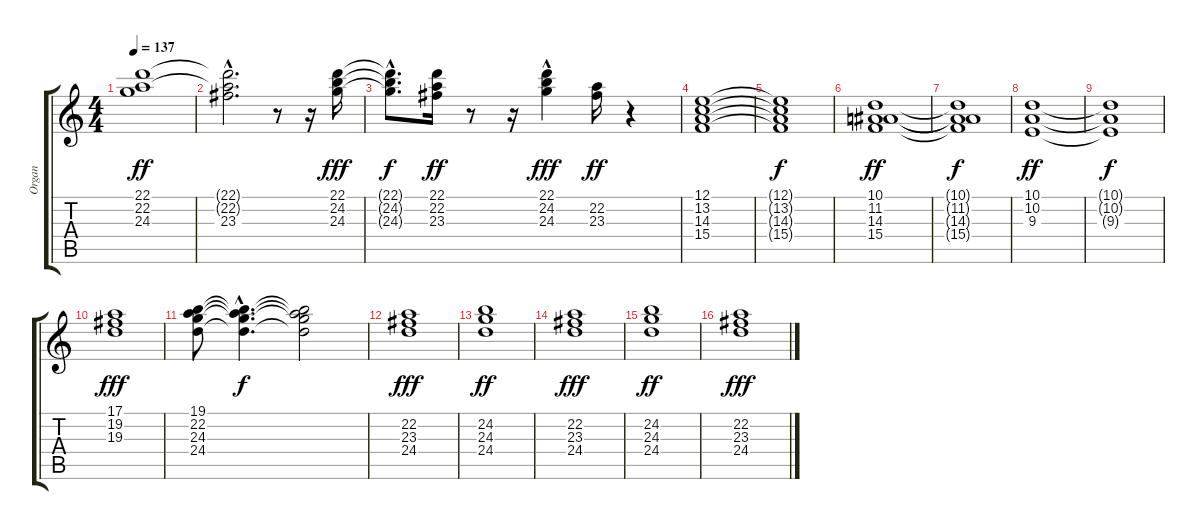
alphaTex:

\track ("Organ" "Organ") {instrument rockorgan}
\staff {score tabs}
\tuning (E4 B3 G3 D3 A2 E2) {hide}
\ts (4 4)
\tempo 137
\clef g2
\ks c
(22.1{t} 22.2{t} 24.3).1{dy ff} |
(22.1{hac t} 22.2{hac t} 23.3{hac}).2{d} r.8 r.16 (22.1 24.2 24.3).16{dy fff volume 15} |
(22.1{hac t} 24.2{hac t} 24.3{hac t}).8{d dy f} (22.1 22.2 23.3).16{dy ff} r.8 r.16 (22.1 24.2{hac} 24.3{hac}).4{dy fff} (22.2 23.3).16{dy ff} r.4 |
(12.1 13.2 14.3 15.4).1{volume 12} |
(12.1{t} 13.2{t} 14.3{t} 15.4{t}).1{dy f} |
(10.1 11.2 14.3 15.4).1{dy ff} |
(10.1{t} 11.2{t} 14.3{t} 15.4{t}).1{dy f} |
(10.1 10.2 9.3).1{dy ff} |
(10.1{t} 10.2{t} 9.3{t}).1{dy f} |
(17.1 19.2 19.3).1{dy fff} |
(19.1 22.2 24.3 24.4).8 (19.1{hac t} 22.2{t} 24.3{hac t} 24.4{hac t}).4{d dy f} (19.1{t} 22.2{t} 24.3{t} 24.4{t}).2 |
(22.2 23.3 24.4).1{dy fff} |
(24.2 24.3 24.4).1{dy ff} |
(22.2 23.3 24.4).1{dy fff} |
(24.2 24.3 24.4).1{dy ff} |
(22.2 23.3 24.4).1{dy fff}
